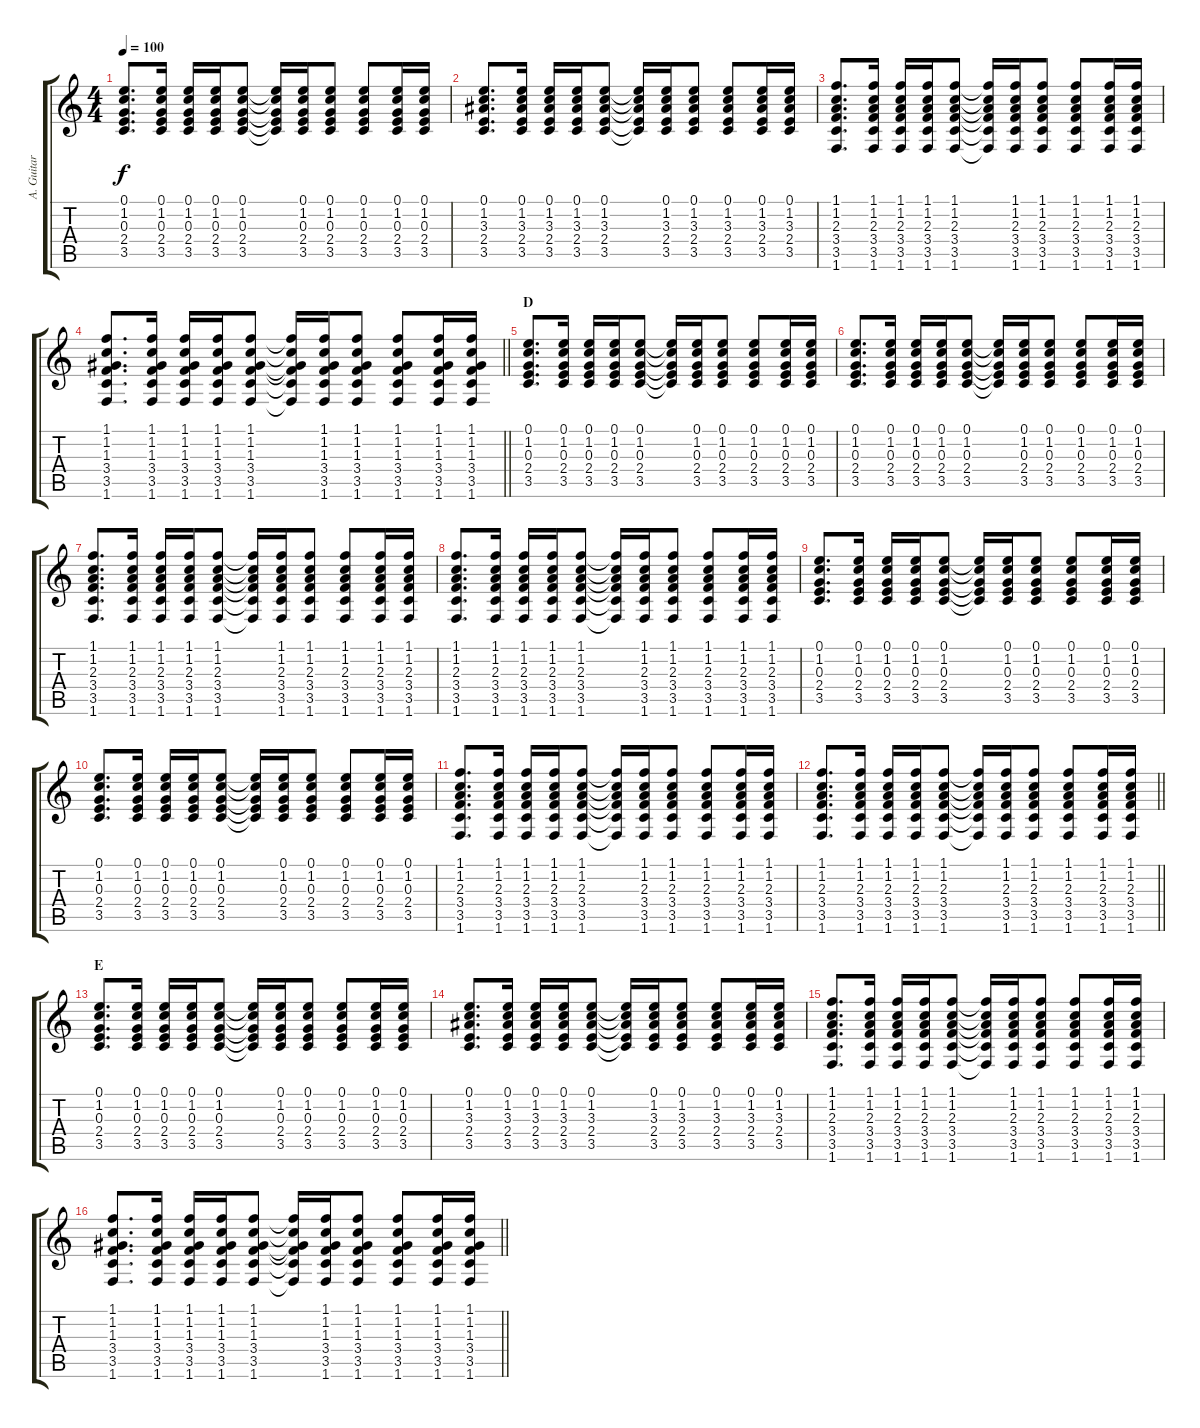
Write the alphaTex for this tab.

\track ("A. Guitar" "A. Guitar") {instrument acousticguitarsteel}
\staff {score tabs}
\tuning (E4 B3 G3 D3 A2 E2) {hide}
\ts (4 4)
\tempo 100
\clef g2
\ks c
(0.1 1.2 0.3 2.4 3.5).8{d dy f} (0.1 1.2 0.3 2.4 3.5).16 (0.1 1.2 0.3 2.4 3.5).16 (0.1 1.2 0.3 2.4 3.5).16 (0.1 1.2 0.3 2.4 3.5).8 (0.1{t} 1.2{t} 0.3{t} 2.4{t} 3.5{t}).16 (0.1 1.2 0.3 2.4 3.5).16 (0.1 1.2 0.3 2.4 3.5).8 (0.1 1.2 0.3 2.4 3.5).8 (0.1 1.2 0.3 2.4 3.5).16 (0.1 1.2 0.3 2.4 3.5).16 |
(0.1 1.2 3.3 2.4 3.5).8{d} (0.1 1.2 3.3 2.4 3.5).16 (0.1 1.2 3.3 2.4 3.5).16 (0.1 1.2 3.3 2.4 3.5).16 (0.1 1.2 3.3 2.4 3.5).8 (0.1{t} 1.2{t} 3.3{t} 2.4{t} 3.5{t}).16 (0.1 1.2 3.3 2.4 3.5).16 (0.1 1.2 3.3 2.4 3.5).8 (0.1 1.2 3.3 2.4 3.5).8 (0.1 1.2 3.3 2.4 3.5).16 (0.1 1.2 3.3 2.4 3.5).16 |
(1.1 1.2 2.3 3.4 3.5 1.6).8{d} (1.1 1.2 2.3 3.4 3.5 1.6).16 (1.1 1.2 2.3 3.4 3.5 1.6).16 (1.1 1.2 2.3 3.4 3.5 1.6).16 (1.1 1.2 2.3 3.4 3.5 1.6).8 (1.1{t} 1.2{t} 2.3{t} 3.4{t} 3.5{t} 1.6{t}).16 (1.1 1.2 2.3 3.4 3.5 1.6).16 (1.1 1.2 2.3 3.4 3.5 1.6).8 (1.1 1.2 2.3 3.4 3.5 1.6).8 (1.1 1.2 2.3 3.4 3.5 1.6).16 (1.1 1.2 2.3 3.4 3.5 1.6).16 |
\barLineRight lightlight
(1.1 1.2 1.3 3.4 3.5 1.6).8{d} (1.1 1.2 1.3 3.4 3.5 1.6).16 (1.1 1.2 1.3 3.4 3.5 1.6).16 (1.1 1.2 1.3 3.4 3.5 1.6).16 (1.1 1.2 1.3 3.4 3.5 1.6).8 (1.1{t} 1.2{t} 1.3{t} 3.4{t} 3.5{t} 1.6{t}).16 (1.1 1.2 1.3 3.4 3.5 1.6).16 (1.1 1.2 1.3 3.4 3.5 1.6).8 (1.1 1.2 1.3 3.4 3.5 1.6).8 (1.1 1.2 1.3 3.4 3.5 1.6).16 (1.1 1.2 1.3 3.4 3.5 1.6).16 |
\section ("" "D")
(0.1 1.2 0.3 2.4 3.5).8{d} (0.1 1.2 0.3 2.4 3.5).16 (0.1 1.2 0.3 2.4 3.5).16 (0.1 1.2 0.3 2.4 3.5).16 (0.1 1.2 0.3 2.4 3.5).8 (0.1{t} 1.2{t} 0.3{t} 2.4{t} 3.5{t}).16 (0.1 1.2 0.3 2.4 3.5).16 (0.1 1.2 0.3 2.4 3.5).8 (0.1 1.2 0.3 2.4 3.5).8 (0.1 1.2 0.3 2.4 3.5).16 (0.1 1.2 0.3 2.4 3.5).16 |
(0.1 1.2 0.3 2.4 3.5).8{d} (0.1 1.2 0.3 2.4 3.5).16 (0.1 1.2 0.3 2.4 3.5).16 (0.1 1.2 0.3 2.4 3.5).16 (0.1 1.2 0.3 2.4 3.5).8 (0.1{t} 1.2{t} 0.3{t} 2.4{t} 3.5{t}).16 (0.1 1.2 0.3 2.4 3.5).16 (0.1 1.2 0.3 2.4 3.5).8 (0.1 1.2 0.3 2.4 3.5).8 (0.1 1.2 0.3 2.4 3.5).16 (0.1 1.2 0.3 2.4 3.5).16 |
(1.1 1.2 2.3 3.4 3.5 1.6).8{d} (1.1 1.2 2.3 3.4 3.5 1.6).16 (1.1 1.2 2.3 3.4 3.5 1.6).16 (1.1 1.2 2.3 3.4 3.5 1.6).16 (1.1 1.2 2.3 3.4 3.5 1.6).8 (1.1{t} 1.2{t} 2.3{t} 3.4{t} 3.5{t} 1.6{t}).16 (1.1 1.2 2.3 3.4 3.5 1.6).16 (1.1 1.2 2.3 3.4 3.5 1.6).8 (1.1 1.2 2.3 3.4 3.5 1.6).8 (1.1 1.2 2.3 3.4 3.5 1.6).16 (1.1 1.2 2.3 3.4 3.5 1.6).16 |
(1.1 1.2 2.3 3.4 3.5 1.6).8{d} (1.1 1.2 2.3 3.4 3.5 1.6).16 (1.1 1.2 2.3 3.4 3.5 1.6).16 (1.1 1.2 2.3 3.4 3.5 1.6).16 (1.1 1.2 2.3 3.4 3.5 1.6).8 (1.1{t} 1.2{t} 2.3{t} 3.4{t} 3.5{t} 1.6{t}).16 (1.1 1.2 2.3 3.4 3.5 1.6).16 (1.1 1.2 2.3 3.4 3.5 1.6).8 (1.1 1.2 2.3 3.4 3.5 1.6).8 (1.1 1.2 2.3 3.4 3.5 1.6).16 (1.1 1.2 2.3 3.4 3.5 1.6).16 |
(0.1 1.2 0.3 2.4 3.5).8{d} (0.1 1.2 0.3 2.4 3.5).16 (0.1 1.2 0.3 2.4 3.5).16 (0.1 1.2 0.3 2.4 3.5).16 (0.1 1.2 0.3 2.4 3.5).8 (0.1{t} 1.2{t} 0.3{t} 2.4{t} 3.5{t}).16 (0.1 1.2 0.3 2.4 3.5).16 (0.1 1.2 0.3 2.4 3.5).8 (0.1 1.2 0.3 2.4 3.5).8 (0.1 1.2 0.3 2.4 3.5).16 (0.1 1.2 0.3 2.4 3.5).16 |
(0.1 1.2 0.3 2.4 3.5).8{d} (0.1 1.2 0.3 2.4 3.5).16 (0.1 1.2 0.3 2.4 3.5).16 (0.1 1.2 0.3 2.4 3.5).16 (0.1 1.2 0.3 2.4 3.5).8 (0.1{t} 1.2{t} 0.3{t} 2.4{t} 3.5{t}).16 (0.1 1.2 0.3 2.4 3.5).16 (0.1 1.2 0.3 2.4 3.5).8 (0.1 1.2 0.3 2.4 3.5).8 (0.1 1.2 0.3 2.4 3.5).16 (0.1 1.2 0.3 2.4 3.5).16 |
(1.1 1.2 2.3 3.4 3.5 1.6).8{d} (1.1 1.2 2.3 3.4 3.5 1.6).16 (1.1 1.2 2.3 3.4 3.5 1.6).16 (1.1 1.2 2.3 3.4 3.5 1.6).16 (1.1 1.2 2.3 3.4 3.5 1.6).8 (1.1{t} 1.2{t} 2.3{t} 3.4{t} 3.5{t} 1.6{t}).16 (1.1 1.2 2.3 3.4 3.5 1.6).16 (1.1 1.2 2.3 3.4 3.5 1.6).8 (1.1 1.2 2.3 3.4 3.5 1.6).8 (1.1 1.2 2.3 3.4 3.5 1.6).16 (1.1 1.2 2.3 3.4 3.5 1.6).16 |
\barLineRight lightlight
(1.1 1.2 2.3 3.4 3.5 1.6).8{d} (1.1 1.2 2.3 3.4 3.5 1.6).16 (1.1 1.2 2.3 3.4 3.5 1.6).16 (1.1 1.2 2.3 3.4 3.5 1.6).16 (1.1 1.2 2.3 3.4 3.5 1.6).8 (1.1{t} 1.2{t} 2.3{t} 3.4{t} 3.5{t} 1.6{t}).16 (1.1 1.2 2.3 3.4 3.5 1.6).16 (1.1 1.2 2.3 3.4 3.5 1.6).8 (1.1 1.2 2.3 3.4 3.5 1.6).8 (1.1 1.2 2.3 3.4 3.5 1.6).16 (1.1 1.2 2.3 3.4 3.5 1.6).16 |
\section ("" "E")
(0.1 1.2 0.3 2.4 3.5).8{d} (0.1 1.2 0.3 2.4 3.5).16 (0.1 1.2 0.3 2.4 3.5).16 (0.1 1.2 0.3 2.4 3.5).16 (0.1 1.2 0.3 2.4 3.5).8 (0.1{t} 1.2{t} 0.3{t} 2.4{t} 3.5{t}).16 (0.1 1.2 0.3 2.4 3.5).16 (0.1 1.2 0.3 2.4 3.5).8 (0.1 1.2 0.3 2.4 3.5).8 (0.1 1.2 0.3 2.4 3.5).16 (0.1 1.2 0.3 2.4 3.5).16 |
(0.1 1.2 3.3 2.4 3.5).8{d} (0.1 1.2 3.3 2.4 3.5).16 (0.1 1.2 3.3 2.4 3.5).16 (0.1 1.2 3.3 2.4 3.5).16 (0.1 1.2 3.3 2.4 3.5).8 (0.1{t} 1.2{t} 3.3{t} 2.4{t} 3.5{t}).16 (0.1 1.2 3.3 2.4 3.5).16 (0.1 1.2 3.3 2.4 3.5).8 (0.1 1.2 3.3 2.4 3.5).8 (0.1 1.2 3.3 2.4 3.5).16 (0.1 1.2 3.3 2.4 3.5).16 |
(1.1 1.2 2.3 3.4 3.5 1.6).8{d} (1.1 1.2 2.3 3.4 3.5 1.6).16 (1.1 1.2 2.3 3.4 3.5 1.6).16 (1.1 1.2 2.3 3.4 3.5 1.6).16 (1.1 1.2 2.3 3.4 3.5 1.6).8 (1.1{t} 1.2{t} 2.3{t} 3.4{t} 3.5{t} 1.6{t}).16 (1.1 1.2 2.3 3.4 3.5 1.6).16 (1.1 1.2 2.3 3.4 3.5 1.6).8 (1.1 1.2 2.3 3.4 3.5 1.6).8 (1.1 1.2 2.3 3.4 3.5 1.6).16 (1.1 1.2 2.3 3.4 3.5 1.6).16 |
\barLineRight lightlight
(1.1 1.2 1.3 3.4 3.5 1.6).8{d} (1.1 1.2 1.3 3.4 3.5 1.6).16 (1.1 1.2 1.3 3.4 3.5 1.6).16 (1.1 1.2 1.3 3.4 3.5 1.6).16 (1.1 1.2 1.3 3.4 3.5 1.6).8 (1.1{t} 1.2{t} 1.3{t} 3.4{t} 3.5{t} 1.6{t}).16 (1.1 1.2 1.3 3.4 3.5 1.6).16 (1.1 1.2 1.3 3.4 3.5 1.6).8 (1.1 1.2 1.3 3.4 3.5 1.6).8 (1.1 1.2 1.3 3.4 3.5 1.6).16 (1.1 1.2 1.3 3.4 3.5 1.6).16
